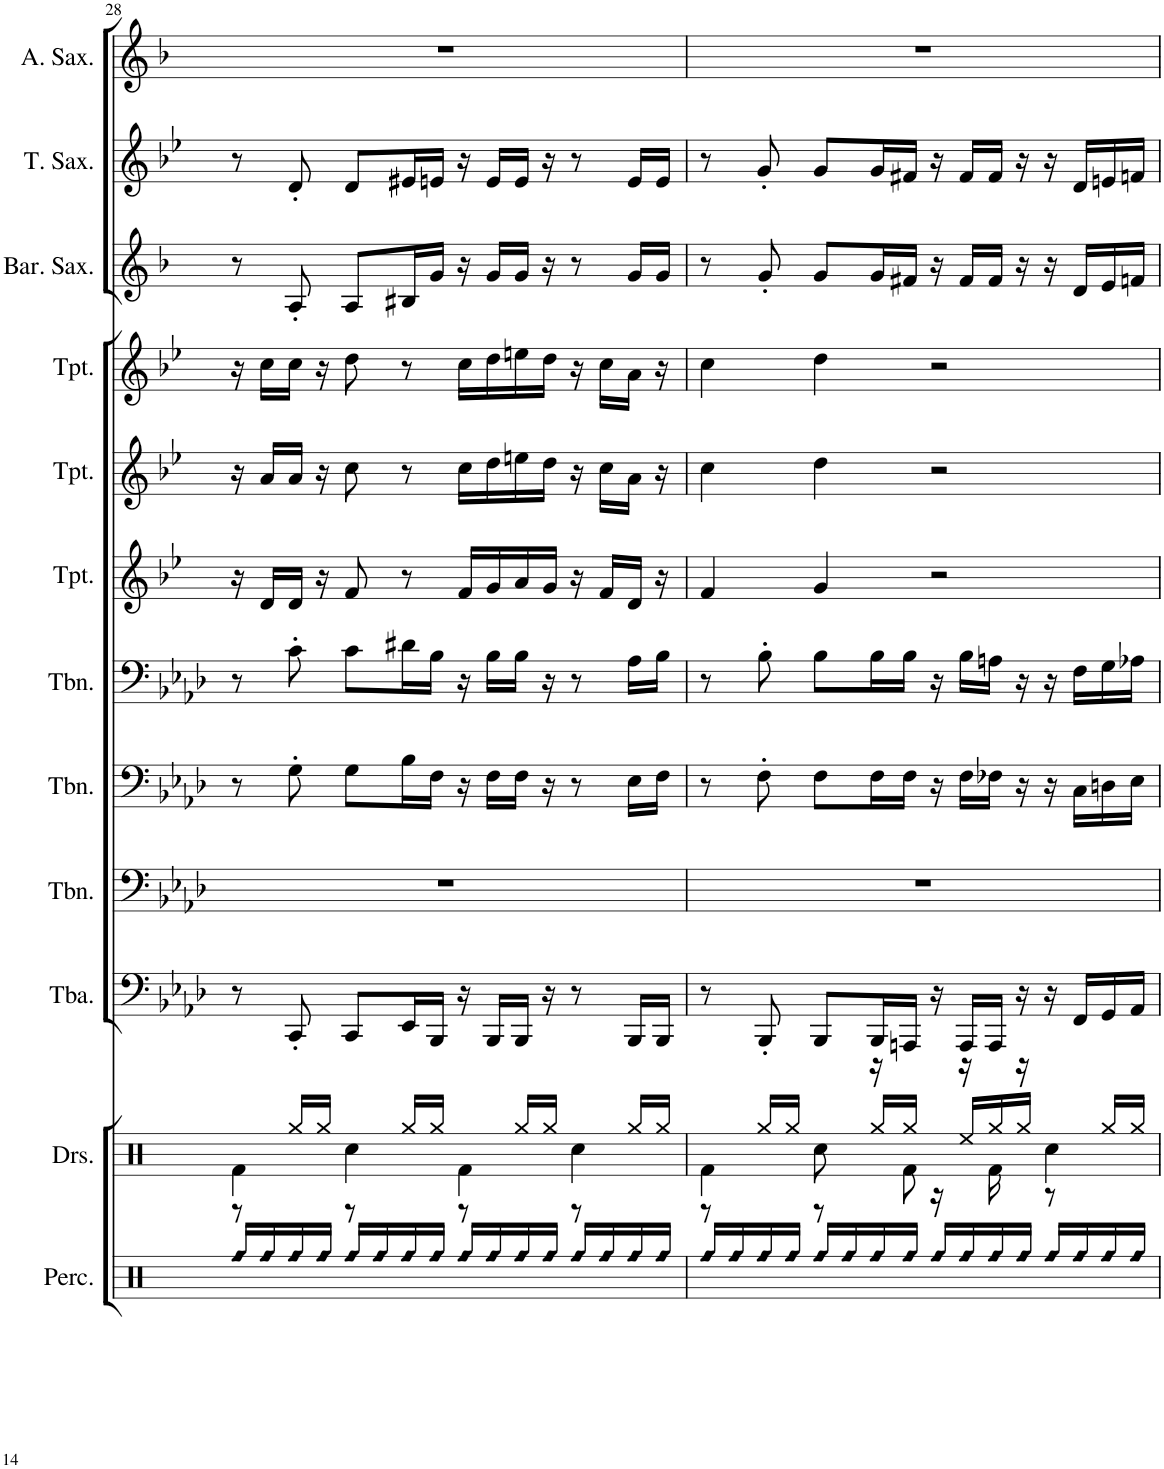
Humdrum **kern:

**kern	**kern	**kern	**kern	**kern	**kern	**kern	**kern	**kern	**kern	**kern	**kern
*part12	*part11	*part10	*part9	*part8	*part7	*part6	*part5	*part4	*part3	*part2	*part1
*staff12	*staff11	*staff10	*staff9	*staff8	*staff7	*staff6	*staff5	*staff4	*staff3	*staff2	*staff1
*I"Percussion	*I"Drumset	*I"Tuba	*I"Trombone	*I"Trombone	*I"Trombone	*I"Trumpet	*I"Trumpet	*I"Trumpet	*I"Baritone Saxophone	*I"Tenor Saxophone	*I"Alto Saxophone
*I'Perc.	*I'Drs.	*I'Tba.	*I'Tbn.	*I'Tbn.	*I'Tbn.	*I'Tpt.	*I'Tpt.	*I'Tpt.	*I'Bar. Sax.	*I'T. Sax.	*I'A. Sax.
!!LO:PB:g=z
*clefX	*clefX	*clefF4	*clefF4	*clefF4	*clefF4	*clefG2	*clefG2	*clefG2	*clefG2	*clefG2	*clefG2
*	*	*	*	*	*	*Trd1c2	*Trd1c2	*Trd1c2	*Trd12c21	*Trd8c14	*Trd5c9
*k[]	*k[]	*k[b-e-a-d-]	*k[b-e-a-d-]	*k[b-e-a-d-]	*k[b-e-a-d-]	*k[b-e-]	*k[b-e-]	*k[b-e-]	*k[b-]	*k[b-e-]	*k[b-]
*M4/4	*M4/4	*M4/4	*M4/4	*M4/4	*M4/4	*M4/4	*M4/4	*M4/4	*M4/4	*M4/4	*M4/4
=28	=28	=28	=28	=28	=28	=28	=28	=28	=28	=28	=28
!LO:N:head=diamond	!	!	!	!	!	!	!	!	!	!	!
*	*^	*	*	*	*	*	*	*	*	*	*
16Rff/LL	4Rf\	8r	8r	1r	8r	8r	16r	16r	16r	8r	8r	1r
!LO:N:head=diamond	!	!	!	!	!	!	!	!	!	!	!	!
16Rff/	.	.	.	.	.	.	16d/LL	16a/LL	16cc\LL	.	.	.
!LO:N:head=diamond	!	!	!	!	!	!	!	!	!	!	!	!
16Rff/	.	16Rgg/LL	8CC'/	.	8G'\	8c'\	16d/JJ	16a/JJ	16cc\JJ	8A'/	8d'/	.
!LO:N:head=diamond	!	!	!	!	!	!	!	!	!	!	!	!
16Rff/JJ	.	16Rgg/JJ	.	.	.	.	16r	16r	16r	.	.	.
!LO:N:head=diamond	!	!	!	!	!	!	!	!	!	!	!	!
16Rff/LL	4Rcc\	8r	8CC/L	.	8G\L	8c\L	8f/	8cc\	8dd\	8A/L	8d/L	.
!LO:N:head=diamond	!	!	!	!	!	!	!	!	!	!	!	!
16Rff/	.	.	.	.	.	.	.	.	.	.	.	.
!LO:N:head=diamond	!	!	!	!	!	!	!	!	!	!	!	!
16Rff/	.	16Rgg/LL	16EE-/L	.	16B-\L	16d#X\L	8r	8r	8r	16B#X/L	16e#X/L	.
!LO:N:head=diamond	!	!	!	!	!	!	!	!	!	!	!	!
16Rff/JJ	.	16Rgg/JJ	16BBB-/JJ	.	16F\JJ	16B-\JJ	.	.	.	16g/JJ	16en/JJ	.
!LO:N:head=diamond	!	!	!	!	!	!	!	!	!	!	!	!
16Rff/LL	4Rf\	8r	16r	.	16r	16r	16f/LL	16cc\LL	16cc\LL	16r	16r	.
!LO:N:head=diamond	!	!	!	!	!	!	!	!	!	!	!	!
16Rff/	.	.	16BBB-/LL	.	16F\LL	16B-\LL	16g/	16dd\	16dd\	16g/LL	16e/LL	.
!LO:N:head=diamond	!	!	!	!	!	!	!	!	!	!	!	!
16Rff/	.	16Rgg/LL	16BBB-/JJ	.	16F\JJ	16B-\JJ	16a/	16een\	16een\	16g/JJ	16e/JJ	.
!LO:N:head=diamond	!	!	!	!	!	!	!	!	!	!	!	!
16Rff/JJ	.	16Rgg/JJ	16r	.	16r	16r	16g/JJ	16dd\JJ	16dd\JJ	16r	16r	.
!LO:N:head=diamond	!	!	!	!	!	!	!	!	!	!	!	!
16Rff/LL	4Rcc\	8r	8r	.	8r	8r	16r	16r	16r	8r	8r	.
!LO:N:head=diamond	!	!	!	!	!	!	!	!	!	!	!	!
16Rff/	.	.	.	.	.	.	16f/LL	16cc\LL	16cc\LL	.	.	.
!LO:N:head=diamond	!	!	!	!	!	!	!	!	!	!	!	!
16Rff/	.	16Rgg/LL	16BBB-/LL	.	16E-\LL	16A-\LL	16d/JJ	16a\JJ	16a\JJ	16g/LL	16e/LL	.
!LO:N:head=diamond	!	!	!	!	!	!	!	!	!	!	!	!
16Rff/JJ	.	16Rgg/JJ	16BBB-/JJ	.	16F\JJ	16B-\JJ	16r	16r	16r	16g/JJ	16e/JJ	.
=29	=29	=29	=29	=29	=29	=29	=29	=29	=29	=29	=29	=29
!LO:N:head=diamond	!	!	!	!	!	!	!	!	!	!	!	!
16Rff/LL	4Rf\	8r	8r	1r	8r	8r	4f/	4cc\	4cc\	8r	8r	1r
!LO:N:head=diamond	!	!	!	!	!	!	!	!	!	!	!	!
16Rff/	.	.	.	.	.	.	.	.	.	.	.	.
!LO:N:head=diamond	!	!	!	!	!	!	!	!	!	!	!	!
16Rff/	.	16Rgg/LL	8BBB-'/	.	8F'\	8B-'\	.	.	.	8g'/	8g'/	.
!LO:N:head=diamond	!	!	!	!	!	!	!	!	!	!	!	!
16Rff/JJ	.	16Rgg/JJ	.	.	.	.	.	.	.	.	.	.
!LO:N:head=diamond	!	!	!	!	!	!	!	!	!	!	!	!
16Rff/LL	8Rcc\	8r	8BBB-/L	.	8F\L	8B-\L	4g/	4dd\	4dd\	8g/L	8g/L	.
!LO:N:head=diamond	!	!	!	!	!	!	!	!	!	!	!	!
16Rff/	.	.	.	.	.	.	.	.	.	.	.	.
!LO:N:head=diamond	!	!	!	!	!	!	!	!	!	!	!	!
16Rff/	16r	16Rgg/LL	16BBB-/L	.	16F\L	16B-\L	.	.	.	16g/L	16g/L	.
!LO:N:head=diamond	!	!	!	!	!	!	!	!	!	!	!	!
16Rff/JJ	8Rf\	16Rgg/JJ	16AAAn/JJ	.	16F\JJ	16B-\JJ	.	.	.	16f#X/JJ	16f#X/JJ	.
!LO:N:head=diamond	!	!	!	!	!	!	!	!	!	!	!	!
16Rff/LL	.	16r	16r	.	16r	16r	2r	2r	2r	16r	16r	.
!LO:N:head=diamond	!	!	!	!	!	!	!	!	!	!	!	!
16Rff/	16r	16Ree/LL	16AAA/LL	.	16F\LL	16B-\LL	.	.	.	16f#/LL	16f#/LL	.
!LO:N:head=diamond	!	!	!	!	!	!	!	!	!	!	!	!
16Rff/	16Rf\	16Rgg/	16AAA/JJ	.	16F-X\JJ	16An\JJ	.	.	.	16f#/JJ	16f#/JJ	.
!LO:N:head=diamond	!	!	!	!	!	!	!	!	!	!	!	!
16Rff/JJ	16r	16Rgg/JJ	16r	.	16r	16r	.	.	.	16r	16r	.
!LO:N:head=diamond	!	!	!	!	!	!	!	!	!	!	!	!
16Rff/LL	4Rcc\	8r	16r	.	16r	16r	.	.	.	16r	16r	.
!LO:N:head=diamond	!	!	!	!	!	!	!	!	!	!	!	!
16Rff/	.	.	16FF/LL	.	16C\LL	16F\LL	.	.	.	16d/LL	16d/LL	.
!LO:N:head=diamond	!	!	!	!	!	!	!	!	!	!	!	!
16Rff/	.	16Rgg/LL	16GG/	.	16Dn\	16G\	.	.	.	16e/	16en/	.
!LO:N:head=diamond	!	!	!	!	!	!	!	!	!	!	!	!
16Rff/JJ	.	16Rgg/JJ	16AA-/JJ	.	16E-\JJ	16A-X\JJ	.	.	.	16fn/JJ	16fn/JJ	.
*	*v	*v	*	*	*	*	*	*	*	*	*	*
=	=	=	=	=	=	=	=	=	=	=	=
*-	*-	*-	*-	*-	*-	*-	*-	*-	*-	*-	*-
